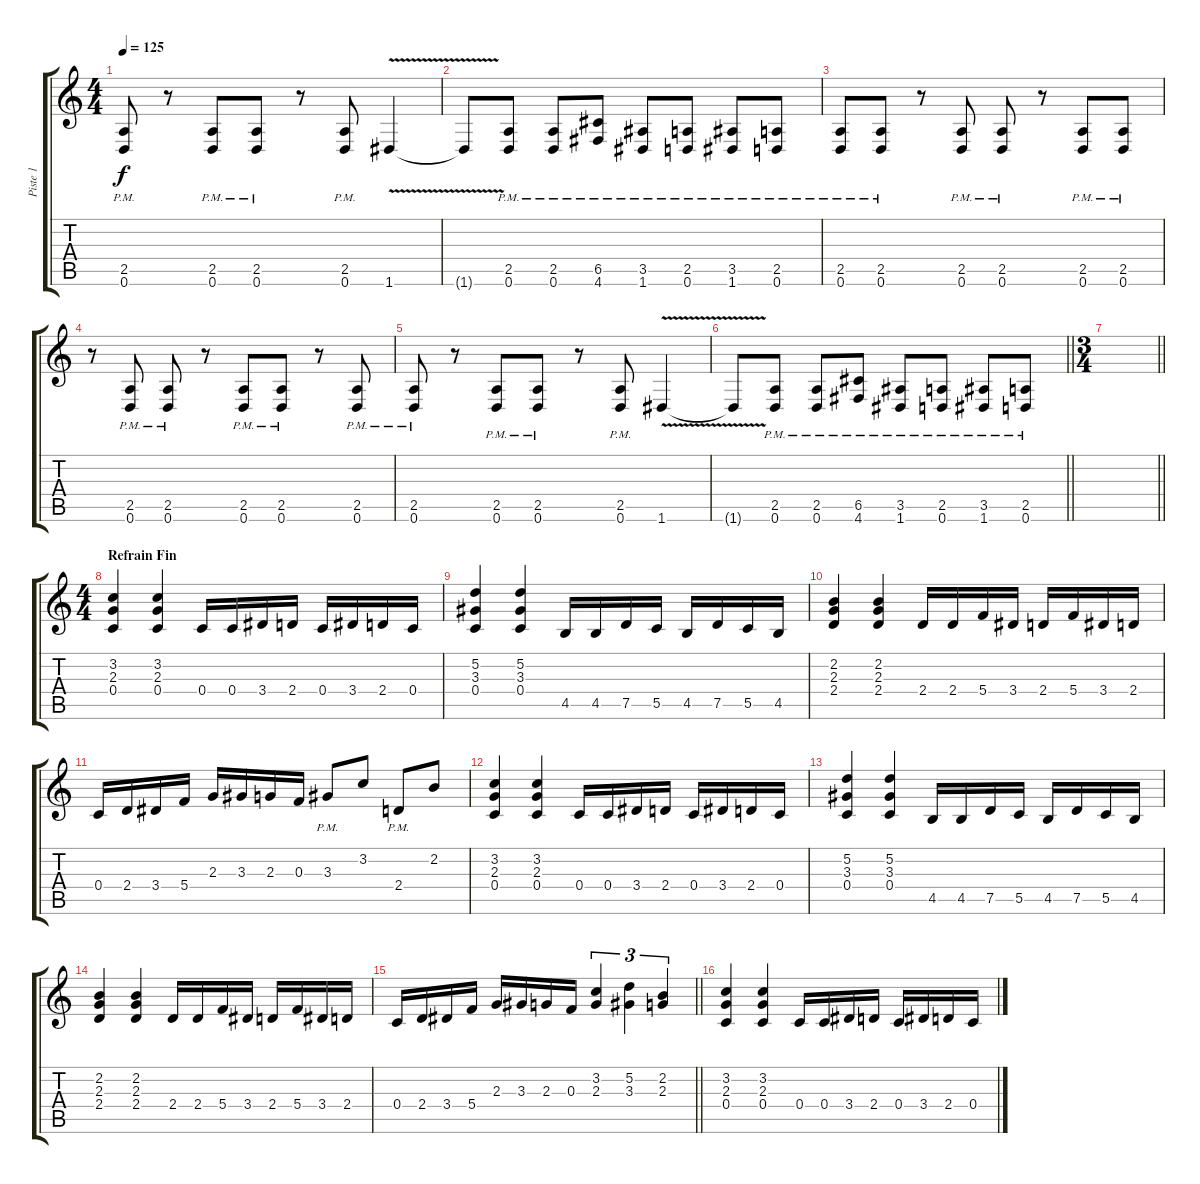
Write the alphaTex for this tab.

\track ("Piste 1" "Piste 1") {instrument distortionguitar}
\staff {score tabs}
\tuning (D4 A3 F3 C3 G2 D2) {hide}
\ts (4 4)
\tempo 125
\clef g2
\ks c
(2.5{pm} 0.6{pm}).8{dy f} r.8 (2.5{pm} 0.6{pm}).8 (2.5{pm} 0.6{pm}).8 r.8 (2.5{pm} 0.6{pm}).8 1.6{v}.4 |
1.6{t}.8 (2.5{pm} 0.6{pm}).8 (2.5{pm} 0.6{pm}).8 (6.5{pm} 4.6{pm}).8 (3.5{pm} 1.6{pm}).8 (2.5{pm} 0.6{pm}).8 (3.5{pm} 1.6{pm}).8 (2.5{pm} 0.6{pm}).8 |
(2.5{pm} 0.6{pm}).8 (2.5{pm} 0.6{pm}).8 r.8 (2.5{pm} 0.6{pm}).8 (2.5{pm} 0.6{pm}).8 r.8 (2.5{pm} 0.6{pm}).8 (2.5{pm} 0.6{pm}).8 |
r.8 (2.5{pm} 0.6{pm}).8 (2.5{pm} 0.6{pm}).8 r.8 (2.5{pm} 0.6{pm}).8 (2.5{pm} 0.6{pm}).8 r.8 (2.5{pm} 0.6{pm}).8 |
(2.5{pm} 0.6{pm}).8 r.8 (2.5{pm} 0.6{pm}).8 (2.5{pm} 0.6{pm}).8 r.8 (2.5{pm} 0.6{pm}).8 1.6{v}.4 |
\barLineRight lightlight
1.6{t}.8 (2.5{pm} 0.6{pm}).8 (2.5{pm} 0.6{pm}).8 (6.5{pm} 4.6{pm}).8 (3.5{pm} 1.6{pm}).8 (2.5{pm} 0.6{pm}).8 (3.5{pm} 1.6{pm}).8 (2.5{pm} 0.6{pm}).8 |
\ts (3 4)
\barLineRight lightlight
|
\ts (4 4)
\section ("" "Refrain Fin")
(3.2 2.3 0.4).4 (3.2 2.3 0.4).4 0.4.16 0.4.16 3.4.16 2.4.16 0.4.16 3.4.16 2.4.16 0.4.16 |
(5.2 3.3 0.4).4 (5.2 3.3 0.4).4 4.5.16 4.5.16 7.5.16 5.5.16 4.5.16 7.5.16 5.5.16 4.5.16 |
(2.2 2.3 2.4).4 (2.2 2.3 2.4).4 2.4.16 2.4.16 5.4.16 3.4.16 2.4.16 5.4.16 3.4.16 2.4.16 |
0.4.16 2.4.16 3.4.16 5.4.16 2.3.16 3.3.16 2.3.16 0.3.16 3.3{pm}.8 3.2.8 2.4{pm}.8 2.2.8 |
(3.2 2.3 0.4).4 (3.2 2.3 0.4).4 0.4.16 0.4.16 3.4.16 2.4.16 0.4.16 3.4.16 2.4.16 0.4.16 |
(5.2 3.3 0.4).4 (5.2 3.3 0.4).4 4.5.16 4.5.16 7.5.16 5.5.16 4.5.16 7.5.16 5.5.16 4.5.16 |
(2.2 2.3 2.4).4 (2.2 2.3 2.4).4 2.4.16 2.4.16 5.4.16 3.4.16 2.4.16 5.4.16 3.4.16 2.4.16 |
\barLineRight lightlight
0.4.16 2.4.16 3.4.16 5.4.16 2.3.16 3.3.16 2.3.16 0.3.16 (3.2 2.3).4{tu (3 2)} (5.2 3.3).4{tu (3 2)} (2.2 2.3).4{tu (3 2)} |
(3.2 2.3 0.4).4 (3.2 2.3 0.4).4 0.4.16 0.4.16 3.4.16 2.4.16 0.4.16 3.4.16 2.4.16 0.4.16
